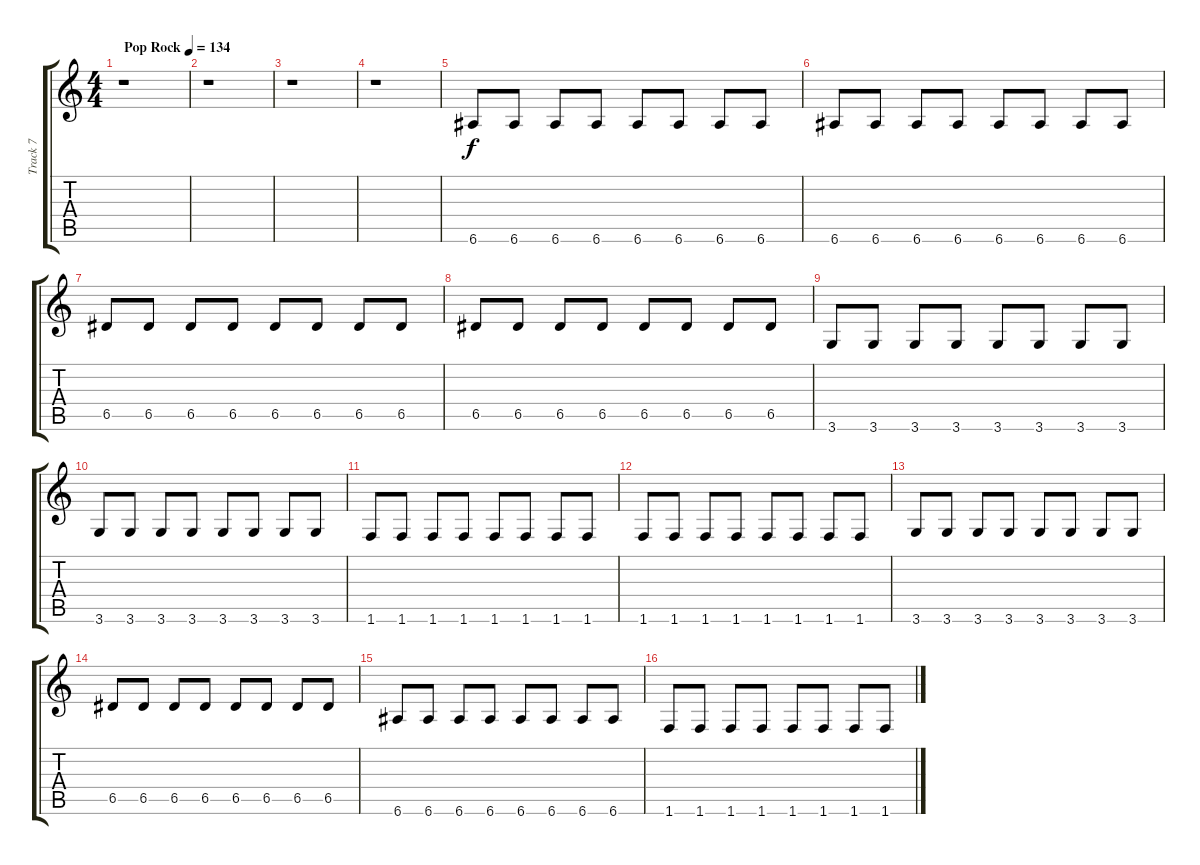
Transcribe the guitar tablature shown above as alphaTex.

\track ("Track 7" "Track 7") {instrument electricbassfinger}
\staff {score tabs}
\tuning (E4 B3 G3 D3 A2 E2) {hide}
\ts (4 4)
\tempo (134 "Pop Rock")
\clef g2
\ks c
r.1{dy f instrument electricbassfinger} |
r.1 |
r.1 |
r.1 |
6.6.8 6.6.8 6.6.8 6.6.8 6.6.8 6.6.8 6.6.8 6.6.8 |
6.6.8 6.6.8 6.6.8 6.6.8 6.6.8 6.6.8 6.6.8 6.6.8 |
6.5.8 6.5.8 6.5.8 6.5.8 6.5.8 6.5.8 6.5.8 6.5.8 |
6.5.8 6.5.8 6.5.8 6.5.8 6.5.8 6.5.8 6.5.8 6.5.8 |
3.6.8 3.6.8 3.6.8 3.6.8 3.6.8 3.6.8 3.6.8 3.6.8 |
3.6.8 3.6.8 3.6.8 3.6.8 3.6.8 3.6.8 3.6.8 3.6.8 |
1.6.8 1.6.8 1.6.8 1.6.8 1.6.8 1.6.8 1.6.8 1.6.8 |
1.6.8 1.6.8 1.6.8 1.6.8 1.6.8 1.6.8 1.6.8 1.6.8 |
3.6.8 3.6.8 3.6.8 3.6.8 3.6.8 3.6.8 3.6.8 3.6.8 |
6.5.8 6.5.8 6.5.8 6.5.8 6.5.8 6.5.8 6.5.8 6.5.8 |
6.6.8 6.6.8 6.6.8 6.6.8 6.6.8 6.6.8 6.6.8 6.6.8 |
1.6.8 1.6.8 1.6.8 1.6.8 1.6.8 1.6.8 1.6.8 1.6.8
